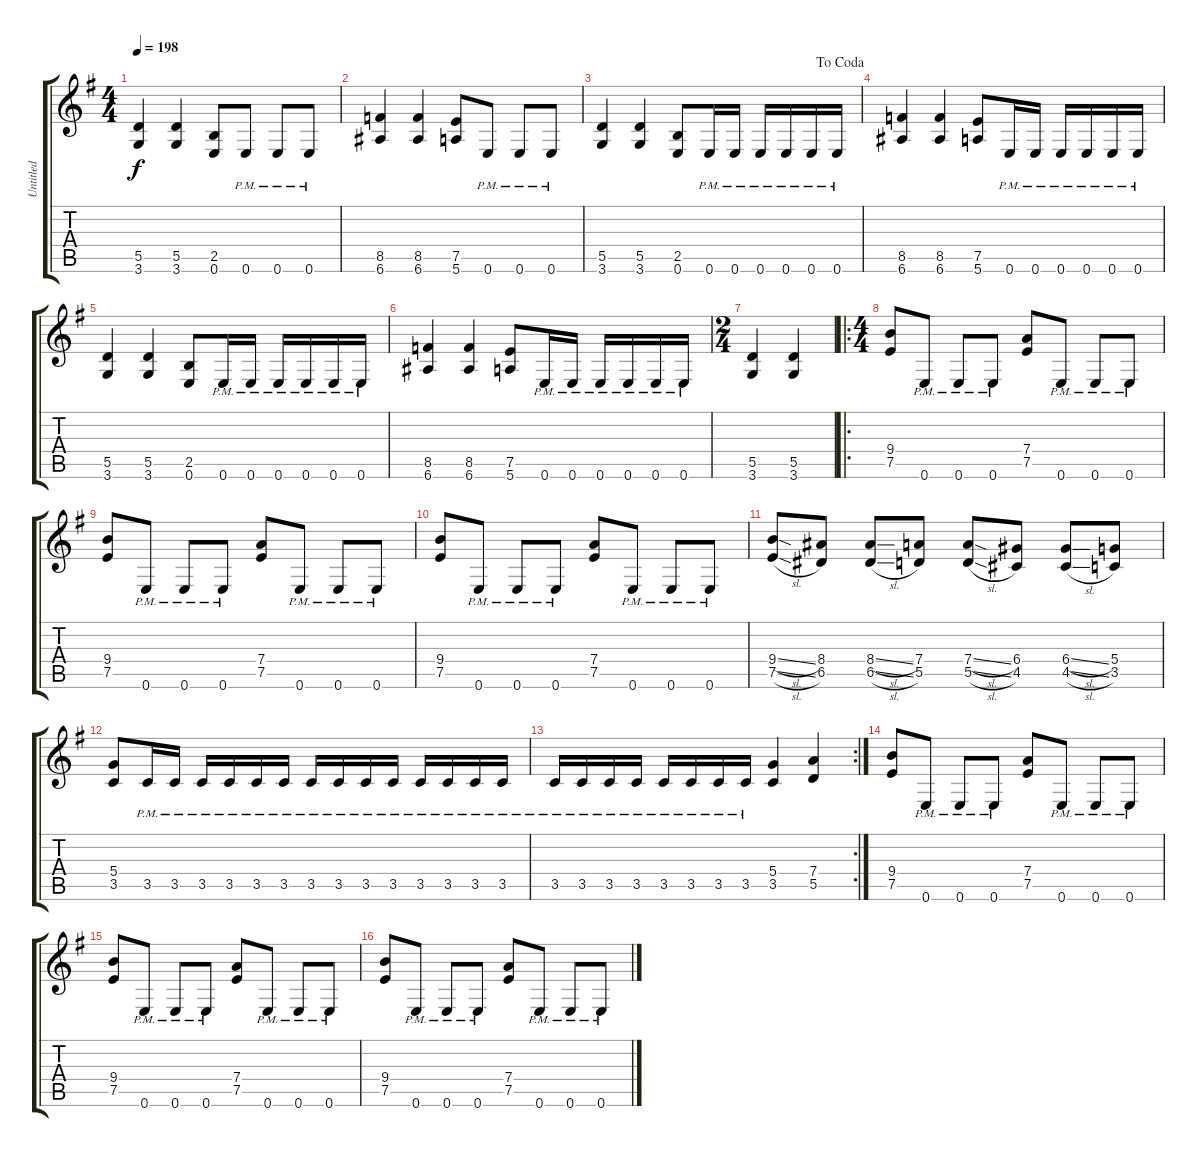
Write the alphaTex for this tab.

\track ("Untitled" "Untitled") {instrument distortionguitar}
\staff {score tabs}
\tuning (E4 B3 G3 D3 A2 E2) {hide}
\ts (4 4)
\tempo 198
\clef g2
\ks g
(5.5 3.6).4{dy f} (5.5 3.6).4 (2.5 0.6).8 0.6{pm}.8 0.6{pm}.8 0.6{pm}.8 |
(8.5 6.6).4 (8.5 6.6).4 (7.5 5.6).8 0.6{pm}.8 0.6{pm}.8 0.6{pm}.8 |
\jump dacoda
(5.5 3.6).4 (5.5 3.6).4 (2.5 0.6).8 0.6{pm}.16 0.6{pm}.16 0.6{pm}.16 0.6{pm}.16 0.6{pm}.16 0.6{pm}.16 |
(8.5 6.6).4 (8.5 6.6).4 (7.5 5.6).8 0.6{pm}.16 0.6{pm}.16 0.6{pm}.16 0.6{pm}.16 0.6{pm}.16 0.6{pm}.16 |
(5.5 3.6).4 (5.5 3.6).4 (2.5 0.6).8 0.6{pm}.16 0.6{pm}.16 0.6{pm}.16 0.6{pm}.16 0.6{pm}.16 0.6{pm}.16 |
(8.5 6.6).4 (8.5 6.6).4 (7.5 5.6).8 0.6{pm}.16 0.6{pm}.16 0.6{pm}.16 0.6{pm}.16 0.6{pm}.16 0.6{pm}.16 |
\ts (2 4)
(5.5 3.6).4 (5.5 3.6).4 |
\ro
\ts (4 4)
(9.4 7.5).8 0.6{pm}.8 0.6{pm}.8 0.6{pm}.8 (7.4 7.5).8 0.6{pm}.8 0.6{pm}.8 0.6{pm}.8 |
(9.4 7.5).8 0.6{pm}.8 0.6{pm}.8 0.6{pm}.8 (7.4 7.5).8 0.6{pm}.8 0.6{pm}.8 0.6{pm}.8 |
(9.4 7.5).8 0.6{pm}.8 0.6{pm}.8 0.6{pm}.8 (7.4 7.5).8 0.6{pm}.8 0.6{pm}.8 0.6{pm}.8 |
(9.4{sl} 7.5{sl}).8 (8.4 6.5).8 (8.4{sl} 6.5{sl}).8 (7.4 5.5).8 (7.4{sl} 5.5{sl}).8 (6.4 4.5).8 (6.4{sl} 4.5{sl}).8 (5.4 3.5).8 |
(5.4 3.5).8 3.5{pm}.16 3.5{pm}.16 3.5{pm}.16 3.5{pm}.16 3.5{pm}.16 3.5{pm}.16 3.5{pm}.16 3.5{pm}.16 3.5{pm}.16 3.5{pm}.16 3.5{pm}.16 3.5{pm}.16 3.5{pm}.16 3.5{pm}.16 |
\rc 2
3.5{pm}.16 3.5{pm}.16 3.5{pm}.16 3.5{pm}.16 3.5{pm}.16 3.5{pm}.16 3.5{pm}.16 3.5{pm}.16 (5.4 3.5).4 (7.4 5.5).4 |
(9.4 7.5).8 0.6{pm}.8 0.6{pm}.8 0.6{pm}.8 (7.4 7.5).8 0.6{pm}.8 0.6{pm}.8 0.6{pm}.8 |
(9.4 7.5).8 0.6{pm}.8 0.6{pm}.8 0.6{pm}.8 (7.4 7.5).8 0.6{pm}.8 0.6{pm}.8 0.6{pm}.8 |
(9.4 7.5).8 0.6{pm}.8 0.6{pm}.8 0.6{pm}.8 (7.4 7.5).8 0.6{pm}.8 0.6{pm}.8 0.6{pm}.8
